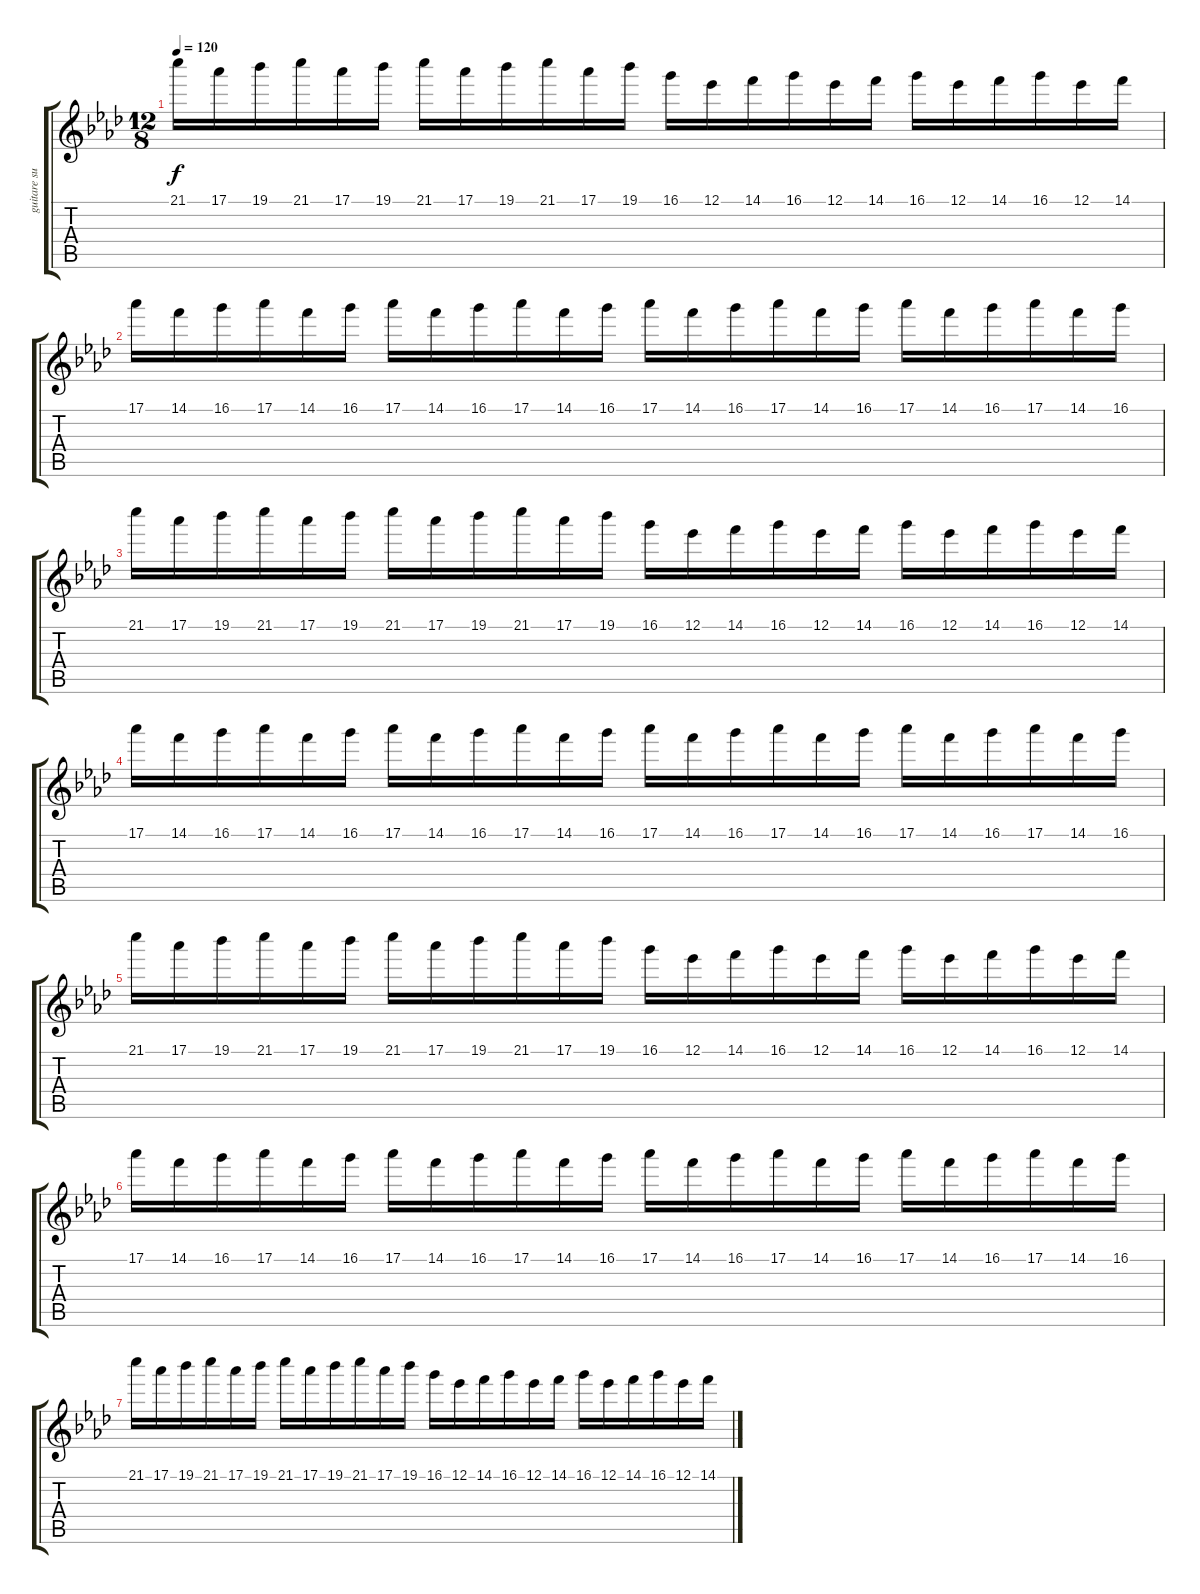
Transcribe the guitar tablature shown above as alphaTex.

\track ("guitare sup" "guitare su") {instrument distortionguitar}
\staff {score tabs}
\tuning (Eb4 Bb3 Gb3 Db3 Ab2 Eb2) {hide}
\ts (12 8)
\tempo 120
\clef g2
\ks fminor
21.1.16{dy f} 17.1.16 19.1.16 21.1.16 17.1.16 19.1.16 21.1.16 17.1.16 19.1.16 21.1.16 17.1.16 19.1.16 16.1.16 12.1.16 14.1.16 16.1.16 12.1.16 14.1.16 16.1.16 12.1.16 14.1.16 16.1.16 12.1.16 14.1.16 |
17.1.16 14.1.16 16.1.16 17.1.16 14.1.16 16.1.16 17.1.16 14.1.16 16.1.16 17.1.16 14.1.16 16.1.16 17.1.16 14.1.16 16.1.16 17.1.16 14.1.16 16.1.16 17.1.16 14.1.16 16.1.16 17.1.16 14.1.16 16.1.16 |
21.1.16 17.1.16 19.1.16 21.1.16 17.1.16 19.1.16 21.1.16 17.1.16 19.1.16 21.1.16 17.1.16 19.1.16 16.1.16 12.1.16 14.1.16 16.1.16 12.1.16 14.1.16 16.1.16 12.1.16 14.1.16 16.1.16 12.1.16 14.1.16 |
17.1.16 14.1.16 16.1.16 17.1.16 14.1.16 16.1.16 17.1.16 14.1.16 16.1.16 17.1.16 14.1.16 16.1.16 17.1.16 14.1.16 16.1.16 17.1.16 14.1.16 16.1.16 17.1.16 14.1.16 16.1.16 17.1.16 14.1.16 16.1.16 |
21.1.16 17.1.16 19.1.16 21.1.16 17.1.16 19.1.16 21.1.16 17.1.16 19.1.16 21.1.16 17.1.16 19.1.16 16.1.16 12.1.16 14.1.16 16.1.16 12.1.16 14.1.16 16.1.16 12.1.16 14.1.16 16.1.16 12.1.16 14.1.16 |
17.1.16 14.1.16 16.1.16 17.1.16 14.1.16 16.1.16 17.1.16 14.1.16 16.1.16 17.1.16 14.1.16 16.1.16 17.1.16 14.1.16 16.1.16 17.1.16 14.1.16 16.1.16 17.1.16 14.1.16 16.1.16 17.1.16 14.1.16 16.1.16 |
21.1.16 17.1.16 19.1.16 21.1.16 17.1.16 19.1.16 21.1.16 17.1.16 19.1.16 21.1.16 17.1.16 19.1.16 16.1.16 12.1.16 14.1.16 16.1.16 12.1.16 14.1.16 16.1.16 12.1.16 14.1.16 16.1.16 12.1.16 14.1.16
